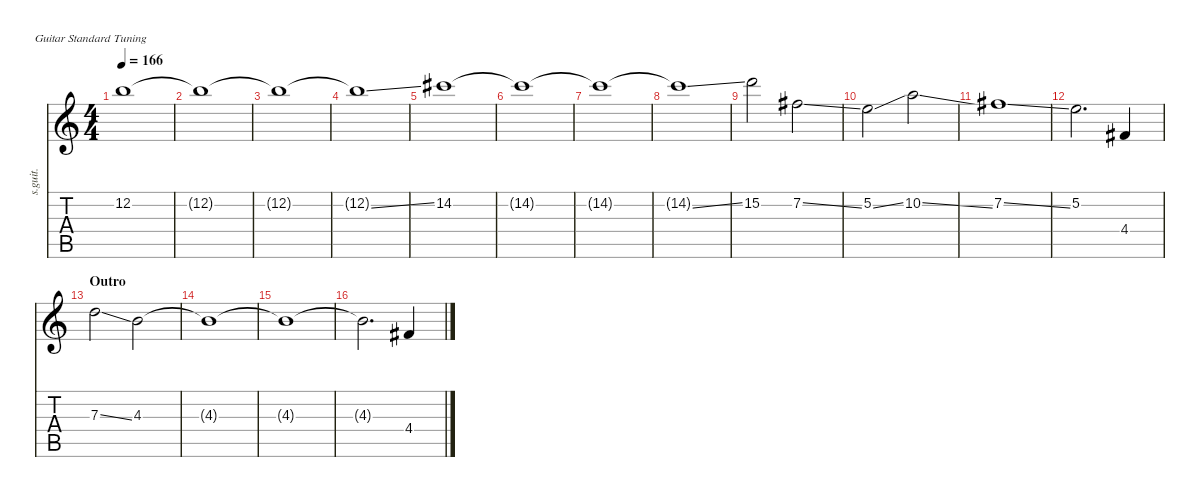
\defaultSystemsLayout 4
\hideDynamics
\bracketExtendMode nobrackets
\track ("Strings" "s.guit.") {instrument synthstrings1}
\staff {score tabs}
\tuning (E4 B3 G3 D3 A2 E2)
\displaytranspose 12
\ts (4 4)
\tempo 166
\clef g2
\ks c
12.2.1{lyrics (0 "") lyrics (1 "") lyrics (2 "") lyrics (3 "") lyrics (4 "") dy f} |
12.2{t}.1{lyrics (0 "") lyrics (1 "") lyrics (2 "") lyrics (3 "") lyrics (4 "")} |
12.2{t}.1{lyrics (0 "") lyrics (1 "") lyrics (2 "") lyrics (3 "") lyrics (4 "")} |
12.2{ss t}.1{lyrics (0 "") lyrics (1 "") lyrics (2 "") lyrics (3 "") lyrics (4 "")} |
14.2{acc #}.1{lyrics (0 "") lyrics (1 "") lyrics (2 "") lyrics (3 "") lyrics (4 "")} |
14.2{t acc #}.1{lyrics (0 "") lyrics (1 "") lyrics (2 "") lyrics (3 "") lyrics (4 "")} |
14.2{t acc #}.1{lyrics (0 "") lyrics (1 "") lyrics (2 "") lyrics (3 "") lyrics (4 "")} |
14.2{ss t acc #}.1{lyrics (0 "") lyrics (1 "") lyrics (2 "") lyrics (3 "") lyrics (4 "")} |
15.2.2{lyrics (0 "") lyrics (1 "") lyrics (2 "") lyrics (3 "") lyrics (4 "")} 7.2{ss acc #}.2{lyrics (0 "") lyrics (1 "") lyrics (2 "") lyrics (3 "") lyrics (4 "")} |
5.2{ss}.2{lyrics (0 "") lyrics (1 "") lyrics (2 "") lyrics (3 "") lyrics (4 "")} 10.2{ss}.2{lyrics (0 "") lyrics (1 "") lyrics (2 "") lyrics (3 "") lyrics (4 "")} |
7.2{ss acc #}.1{lyrics (0 "") lyrics (1 "") lyrics (2 "") lyrics (3 "") lyrics (4 "")} |
5.2.2{d lyrics (0 "") lyrics (1 "") lyrics (2 "") lyrics (3 "") lyrics (4 "")} 4.4{acc #}.4{lyrics (0 "") lyrics (1 "") lyrics (2 "") lyrics (3 "") lyrics (4 "")} |
\section ("" "Outro")
7.3{ss}.2{lyrics (0 "") lyrics (1 "") lyrics (2 "") lyrics (3 "") lyrics (4 "")} 4.3.2{lyrics (0 "") lyrics (1 "") lyrics (2 "") lyrics (3 "") lyrics (4 "")} |
4.3{t}.1{lyrics (0 "") lyrics (1 "") lyrics (2 "") lyrics (3 "") lyrics (4 "")} |
4.3{t}.1{lyrics (0 "") lyrics (1 "") lyrics (2 "") lyrics (3 "") lyrics (4 "")} |
4.3{t}.2{d lyrics (0 "") lyrics (1 "") lyrics (2 "") lyrics (3 "") lyrics (4 "")} 4.4{acc #}.4{lyrics (0 "") lyrics (1 "") lyrics (2 "") lyrics (3 "") lyrics (4 "")}
